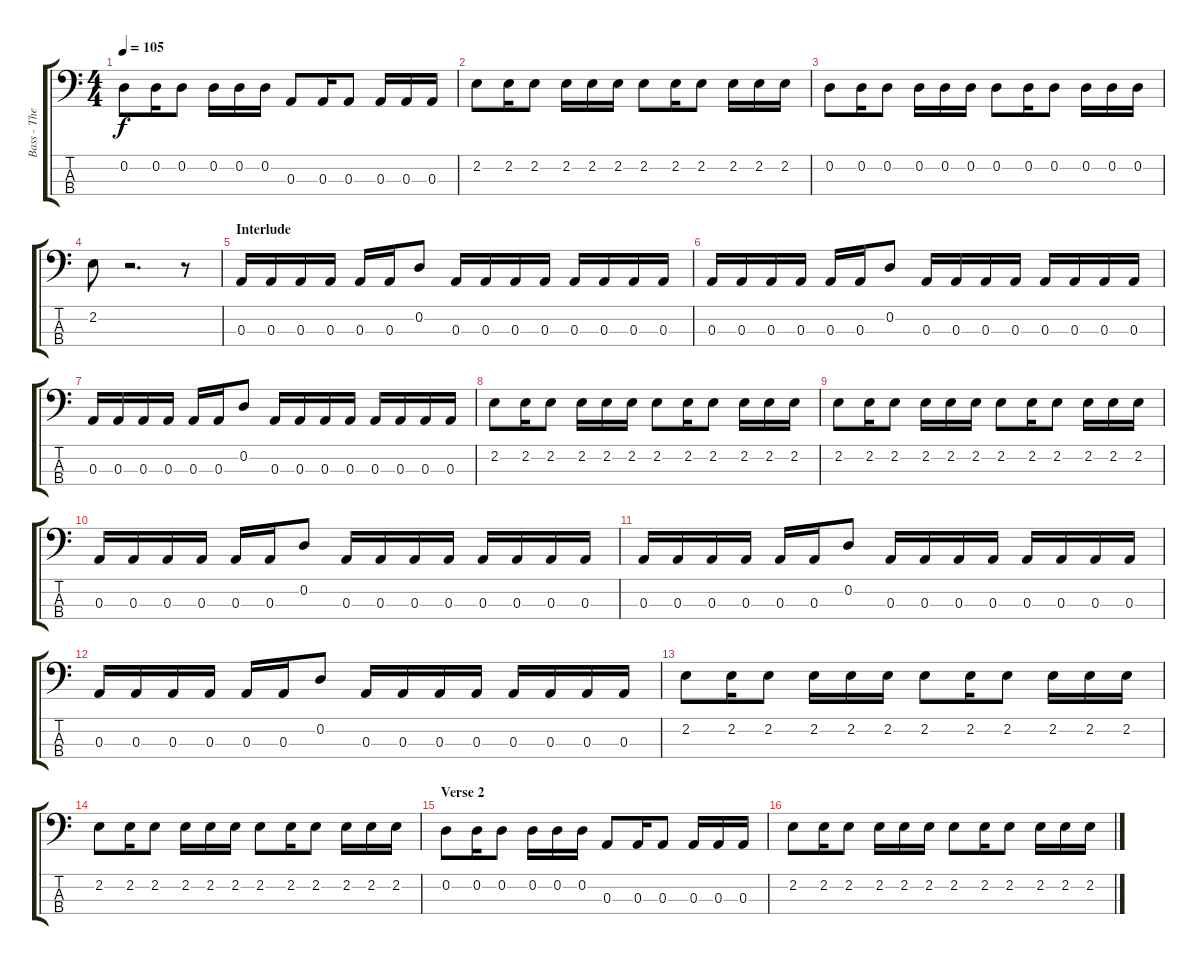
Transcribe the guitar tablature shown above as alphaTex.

\track ("Bass - The \"Incredible\" Hagen" "Bass - The") {instrument electricbassfinger}
\staff {score tabs}
\tuning (G2 D2 A1 E1) {hide}
\ts (4 4)
\tempo 105
\clef f4
\ks c
0.2.8{dy f} 0.2.16 0.2.8 0.2.16 0.2.16 0.2.16 0.3.8 0.3.16 0.3.8 0.3.16 0.3.16 0.3.16 |
2.2.8 2.2.16 2.2.8 2.2.16 2.2.16 2.2.16 2.2.8 2.2.16 2.2.8 2.2.16 2.2.16 2.2.16 |
0.2.8 0.2.16 0.2.8 0.2.16 0.2.16 0.2.16 0.2.8 0.2.16 0.2.8 0.2.16 0.2.16 0.2.16 |
2.2.8 r.2{d} r.8 |
\section ("" "Interlude")
0.3.16 0.3.16 0.3.16 0.3.16 0.3.16 0.3.16 0.2.8 0.3.16 0.3.16 0.3.16 0.3.16 0.3.16 0.3.16 0.3.16 0.3.16 |
0.3.16 0.3.16 0.3.16 0.3.16 0.3.16 0.3.16 0.2.8 0.3.16 0.3.16 0.3.16 0.3.16 0.3.16 0.3.16 0.3.16 0.3.16 |
0.3.16 0.3.16 0.3.16 0.3.16 0.3.16 0.3.16 0.2.8 0.3.16 0.3.16 0.3.16 0.3.16 0.3.16 0.3.16 0.3.16 0.3.16 |
2.2.8 2.2.16 2.2.8 2.2.16 2.2.16 2.2.16 2.2.8 2.2.16 2.2.8 2.2.16 2.2.16 2.2.16 |
2.2.8 2.2.16 2.2.8 2.2.16 2.2.16 2.2.16 2.2.8 2.2.16 2.2.8 2.2.16 2.2.16 2.2.16 |
0.3.16 0.3.16 0.3.16 0.3.16 0.3.16 0.3.16 0.2.8 0.3.16 0.3.16 0.3.16 0.3.16 0.3.16 0.3.16 0.3.16 0.3.16 |
0.3.16 0.3.16 0.3.16 0.3.16 0.3.16 0.3.16 0.2.8 0.3.16 0.3.16 0.3.16 0.3.16 0.3.16 0.3.16 0.3.16 0.3.16 |
0.3.16 0.3.16 0.3.16 0.3.16 0.3.16 0.3.16 0.2.8 0.3.16 0.3.16 0.3.16 0.3.16 0.3.16 0.3.16 0.3.16 0.3.16 |
2.2.8 2.2.16 2.2.8 2.2.16 2.2.16 2.2.16 2.2.8 2.2.16 2.2.8 2.2.16 2.2.16 2.2.16 |
2.2.8 2.2.16 2.2.8 2.2.16 2.2.16 2.2.16 2.2.8 2.2.16 2.2.8 2.2.16 2.2.16 2.2.16 |
\section ("" "Verse 2")
0.2.8 0.2.16 0.2.8 0.2.16 0.2.16 0.2.16 0.3.8 0.3.16 0.3.8 0.3.16 0.3.16 0.3.16 |
2.2.8 2.2.16 2.2.8 2.2.16 2.2.16 2.2.16 2.2.8 2.2.16 2.2.8 2.2.16 2.2.16 2.2.16
